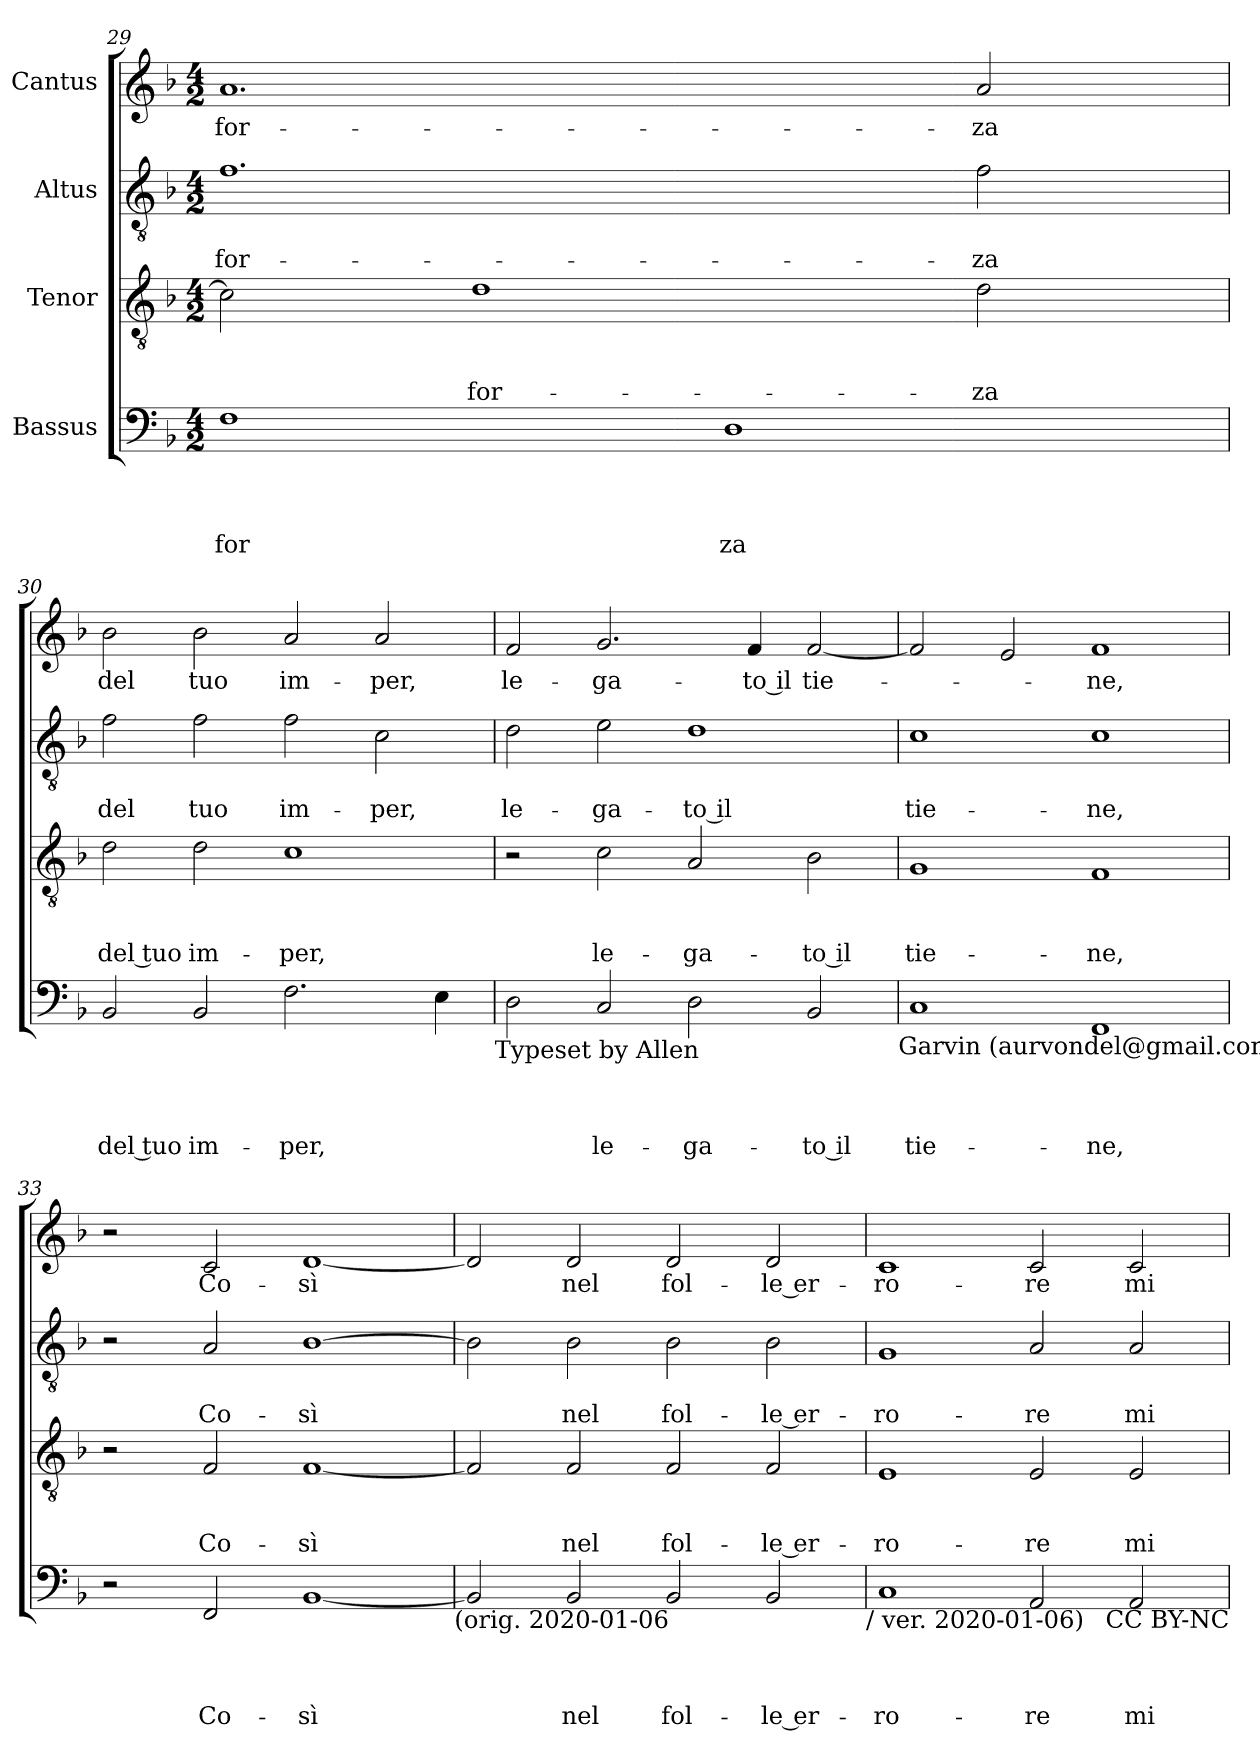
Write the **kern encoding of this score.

**kern	**text	**text	**text	**text	**kern	**text	**text	**text	**kern	**text	**text	**kern	**text
*part4	*part4	*part4	*part4	*part4	*part3	*part3	*part3	*part3	*part2	*part2	*part2	*part1	*part1
*staff4	*staff4	*staff4	*staff4	*staff4	*staff3	*staff3	*staff3	*staff3	*staff2	*staff2	*staff2	*staff1	*staff1
*I"Bassus	*	*	*	*	*I"Tenor	*	*	*	*I"Altus	*	*	*I"Cantus	*
*clefF4	*	*	*	*	*clefGv2	*	*	*	*clefGv2	*	*	*clefG2	*
*k[b-]	*	*	*	*	*k[b-]	*	*	*	*k[b-]	*	*	*k[b-]	*
*F:	*	*	*	*	*F:	*	*	*	*F:	*	*	*F:	*
*M4/2	*	*	*	*	*M4/2	*	*	*	*M4/2	*	*	*M4/2	*
=29	=29	=29	=29	=29	=29	=29	=29	=29	=29	=29	=29	=29	=29
!	!	!	!	!LO:LY:b	!	!	!	!	!	!	!LO:LY:b	!	!LO:LY:b
1F	.	.	.	for	2c\]	.	.	.	1.f	.	for-	1.a	for-
!	!	!	!	!	!	!	!	!LO:LY:b	!	!	!	!	!
.	.	.	.	.	1d	.	.	for-	.	.	.	.	.
!	!	!	!	!LO:LY:b	!	!	!	!	!	!	!	!	!
1D	.	.	.	za	.	.	.	.	.	.	.	.	.
!	!	!	!	!	!	!	!	!LO:LY:b	!	!	!LO:LY:b	!	!LO:LY:b
.	.	.	.	.	2d\	.	.	-za	2f\	.	-za	2a/	-za
!!LO:PB:g=z
=30	=30	=30	=30	=30	=30	=30	=30	=30	=30	=30	=30	=30	=30
!	!	!	!	!LO:LY:b	!	!	!	!LO:LY:b	!	!	!LO:LY:b	!	!LO:LY:b
2BB-/	.	.	.	del tuo	2d\	.	.	del tuo	2f\	.	del	2b-\	del
!	!	!	!	!LO:LY:b	!	!	!	!LO:LY:b	!	!	!LO:LY:b	!	!LO:LY:b
2BB-/	.	.	.	im-	2d\	.	.	im-	2f\	.	tuo	2b-\	tuo
!	!	!	!	!LO:LY:b	!	!	!	!LO:LY:b	!	!	!LO:LY:b	!	!LO:LY:b
2.F\	.	.	.	-per,	1c	.	.	-per,	2f\	.	im-	2a/	im-
!	!	!	!	!	!	!	!	!	!	!	!LO:LY:b	!	!LO:LY:b
.	.	.	.	.	.	.	.	.	2c\	.	-per,	2a/	-per,
4E\	.	.	.	.	.	.	.	.	.	.	.	.	.
!LO:TX:b:t=Typeset by Allen	!	!	!	!	!	!	!	!	!	!	!	!	!
=31	=31	=31	=31	=31	=31	=31	=31	=31	=31	=31	=31	=31	=31
!	!	!	!	!	!	!	!	!	!	!	!LO:LY:b	!	!LO:LY:b
2D\	.	.	.	.	2r	.	.	.	2d\	.	le-	2f/	le-
!	!	!	!	!LO:LY:b	!	!	!	!LO:LY:b	!	!	!LO:LY:b	!	!LO:LY:b
2C/	.	.	.	le-	2c\	.	.	le-	2e\	.	-ga-	2.g/	-ga-
!	!	!	!	!LO:LY:b	!	!	!	!LO:LY:b	!	!	!LO:LY:b:rj	!	!
2D\	.	.	.	-ga-	2A/	.	.	-ga-	1d	.	-to il	.	.
!	!	!	!	!	!	!	!	!	!	!	!	!	!LO:LY:b:rj
.	.	.	.	.	.	.	.	.	.	.	.	4f/	-to il
!	!	!	!	!LO:LY:b:rj	!	!	!	!LO:LY:b:rj	!	!	!	!	!LO:LY:b
2BB-/	.	.	.	-to il	2B-\	.	.	-to il	.	.	.	[<2f/	tie-
!LO:TX:b:t=Garvin (aurvondel@gmail.com)	!	!	!	!	!	!	!	!	!	!	!	!	!
=32	=32	=32	=32	=32	=32	=32	=32	=32	=32	=32	=32	=32	=32
!	!	!	!	!LO:LY:b	!	!	!	!LO:LY:b	!	!	!LO:LY:b	!	!
1C	.	.	.	tie-	1G	.	.	tie-	1c	.	tie-	2f/]	.
.	.	.	.	.	.	.	.	.	.	.	.	2e/	.
!	!	!	!	!LO:LY:b	!	!	!	!LO:LY:b	!	!	!LO:LY:b	!	!LO:LY:b
1FF	.	.	.	-ne,	1F	.	.	-ne,	1c	.	-ne,	1f	-ne,
=33	=33	=33	=33	=33	=33	=33	=33	=33	=33	=33	=33	=33	=33
2r	.	.	.	.	2r	.	.	.	2r	.	.	2r	.
!	!	!	!	!LO:LY:b	!	!	!	!LO:LY:b	!	!	!LO:LY:b	!	!LO:LY:b
2FF/	.	.	.	Co-	2F/	.	.	Co-	2A/	.	Co-	2c/	Co-
!	!	!	!	!LO:LY:b	!	!	!	!LO:LY:b	!	!	!LO:LY:b	!	!LO:LY:b
[<1BB-	.	.	.	-sì	[<1F	.	.	-sì	[>1B-	.	-sì	[<1d	-sì
!LO:TX:b:t=(orig. 2020-01-06	!	!	!	!	!	!	!	!	!	!	!	!	!
=34	=34	=34	=34	=34	=34	=34	=34	=34	=34	=34	=34	=34	=34
2BB-/]	.	.	.	.	2F/]	.	.	.	2B-\]	.	.	2d/]	.
!	!	!	!	!LO:LY:b	!	!	!	!LO:LY:b	!	!	!LO:LY:b	!	!LO:LY:b
2BB-/	.	.	.	nel	2F/	.	.	nel	2B-\	.	nel	2d/	nel
!	!	!	!	!LO:LY:b	!	!	!	!LO:LY:b	!	!	!LO:LY:b	!	!LO:LY:b
2BB-/	.	.	.	fol-	2F/	.	.	fol-	2B-\	.	fol-	2d/	fol-
!	!	!	!	!LO:LY:b:rj	!	!	!	!LO:LY:b:rj	!	!	!LO:LY:b:rj	!	!LO:LY:b:rj
2BB-/	.	.	.	-le er-	2F/	.	.	-le er-	2B-\	.	-le er-	2d/	-le er-
!LO:TX:b:t=/ ver. 2020-01-06)	!	!	!	!	!	!	!	!	!	!	!	!	!
=35	=35	=35	=35	=35	=35	=35	=35	=35	=35	=35	=35	=35	=35
!	!	!	!	!LO:LY:b	!	!	!	!LO:LY:b	!	!	!LO:LY:b	!	!LO:LY:b
1C	.	.	.	-ro-	1E	.	.	-ro-	1G	.	-ro-	1c	-ro-
!	!	!	!	!LO:LY:b	!	!	!	!LO:LY:b	!	!	!LO:LY:b	!	!LO:LY:b
2AA/	.	.	.	-re	2E/	.	.	-re	2A/	.	-re	2c/	-re
!	!	!	!	!LO:LY:b	!	!	!	!LO:LY:b	!	!	!LO:LY:b	!	!LO:LY:b
2AA/	.	.	.	mi	2E/	.	.	mi	2A/	.	mi	2c/	mi
!LO:TX:b:t=CC BY-NC	!	!	!	!	!	!	!	!	!	!	!	!	!
=	=	=	=	=	=	=	=	=	=	=	=	=	=
*-	*-	*-	*-	*-	*-	*-	*-	*-	*-	*-	*-	*-	*-
